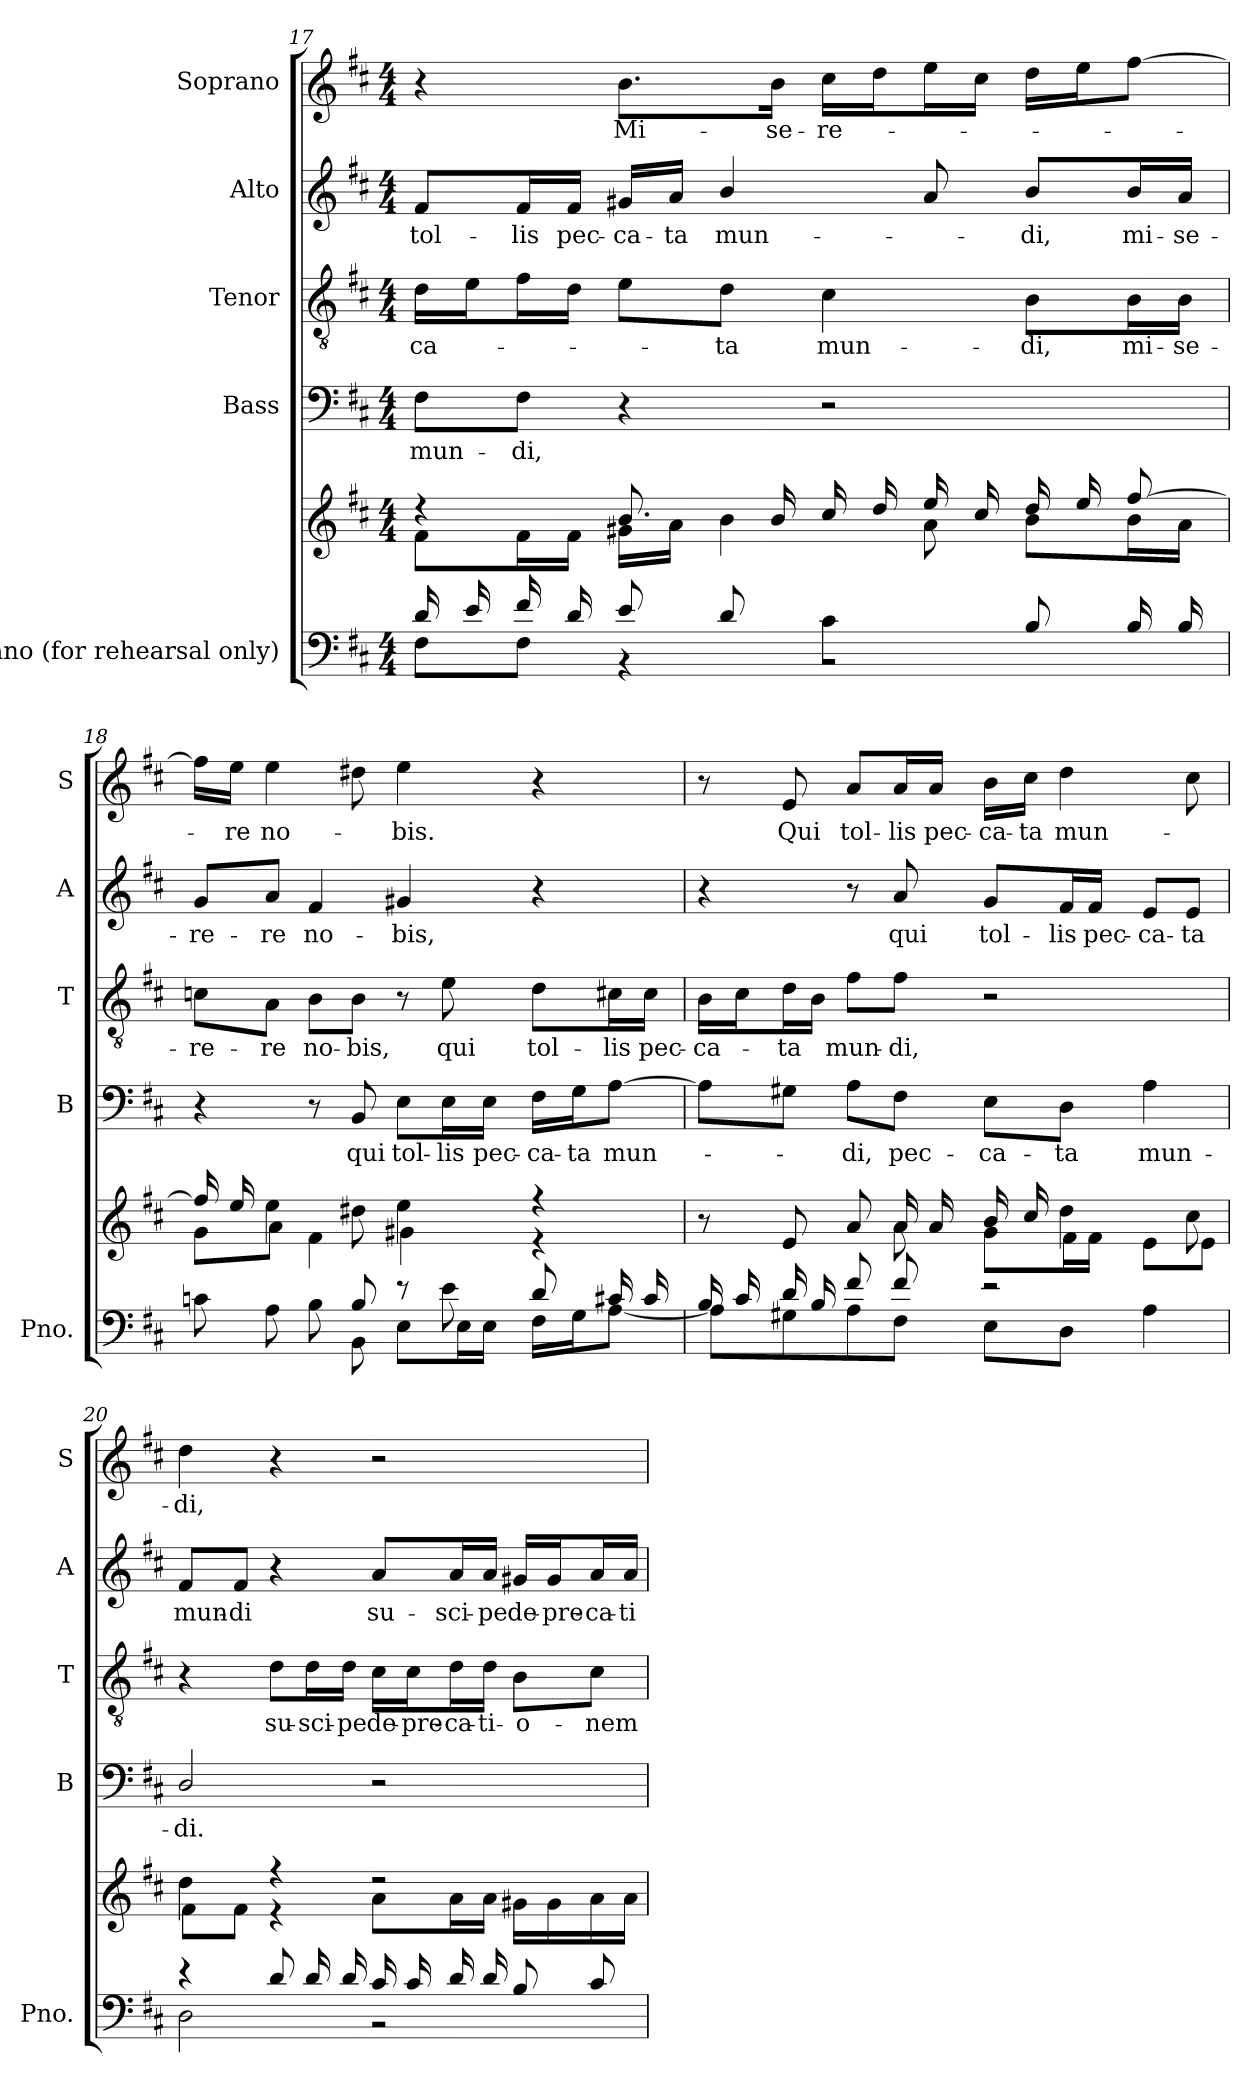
**kern	**kern	**kern	**text	**kern	**text	**kern	**text	**kern	**text
*part5	*part5	*part4	*part4	*part3	*part3	*part2	*part2	*part1	*part1
*staff6	*staff5	*staff4	*staff4	*staff3	*staff3	*staff2	*staff2	*staff1	*staff1
*I"Piano (for rehearsal only)	*	*I"Bass	*	*I"Tenor	*	*I"Alto	*	*I"Soprano	*
*I'Pno.	*	*I'B	*	*I'T	*	*I'A	*	*I'S	*
*clefF4	*clefG2	*clefF4	*	*clefGv2	*	*clefG2	*	*clefG2	*
*k[f#c#]	*k[f#c#]	*k[f#c#]	*	*k[f#c#]	*	*k[f#c#]	*	*k[f#c#]	*
*M4/4	*M4/4	*M4/4	*	*M4/4	*	*M4/4	*	*M4/4	*
=17	=17	=17	=17	=17	=17	=17	=17	=17	=17
*^	*^	*	*	*	*	*	*	*	*
!	!	!	!	!	!LO:LY:b	!	!LO:LY:b	!	!LO:LY:b	!	!
16d/	8F#\L	4r	8f#\L	8F#\L	mun-	16d\LL	-ca-	8f#/L	tol-	4r	.
16e/	.	.	.	.	.	16e\J	.	.	.	.	.
!	!	!	!	!	!LO:LY:b	!	!	!	!LO:LY:b	!	!
16f#/	8F#\J	.	16f#\L	8F#\J	-di,	16f#\L	.	16f#/L	-lis	.	.
!	!	!	!	!	!	!	!	!	!LO:LY:b	!	!
16d/	.	.	16f#\JJ	.	.	16d\JJ	.	16f#/JJ	pec-	.	.
!	!	!	!	!	!	!	!	!	!LO:LY:b	!	!LO:LY:b
8e/	4r	8.b/	16g#X\LL	4r	.	8e\L	.	16g#X/LL	-ca-	8.b\L	Mi-
!	!	!	!	!	!	!	!	!	!LO:LY:b	!	!
.	.	.	16a\JJ	.	.	.	.	16a/JJ	-ta	.	.
!	!	!	!	!	!	!	!LO:LY:b	!	!LO:LY:b	!	!
8d/	.	.	4b\	.	.	8d\J	-ta	4b/	mun-	.	.
!	!	!	!	!	!	!	!	!	!	!	!LO:LY:b
.	.	16b/	.	.	.	.	.	.	.	16b\Jk	-se-
!	!	!	!	!	!	!	!LO:LY:b	!	!	!	!LO:LY:b
4c#\	2r	16cc#/	.	2r	.	4c#\	mun-	.	.	16cc#\LL	-re-
.	.	16dd/	.	.	.	.	.	.	.	16dd\J	.
.	.	16ee/	8a\	.	.	.	.	8a/	.	16ee\L	.
.	.	16cc#/	.	.	.	.	.	.	.	16cc#\JJ	.
!	!	!	!	!	!	!	!LO:LY:b	!	!LO:LY:b	!	!
8B/	.	16dd/	8b\L	.	.	8B\L	-di,	8b/L	-di,	16dd\LL	.
.	.	16ee/	.	.	.	.	.	.	.	16ee\J	.
!	!	!	!	!	!	!	!LO:LY:b	!	!LO:LY:b	!	!
16B/	.	[>8ff#/	16b\L	.	.	16B\L	mi-	16b/L	mi-	[>8ff#\J	.
!	!	!	!	!	!	!	!LO:LY:b	!	!LO:LY:b	!	!
16B/	.	.	16a\JJ	.	.	16B\JJ	-se-	16a/JJ	-se-	.	.
!!LO:LB:g=z
=18	=18	=18	=18	=18	=18	=18	=18	=18	=18	=18	=18
!	!	!	!	!	!	!	!LO:LY:b	!	!LO:LY:b	!	!
8cn\	4.ryy	16ff#/]	8g\L	4r	.	8cn\L	-re-	8g/L	-re-	16ff#\LL]	.
!	!	!	!	!	!	!	!	!	!	!	!LO:LY:b
.	.	16ee/	.	.	.	.	.	.	.	16ee\JJ	-re
!	!	!	!	!	!	!	!LO:LY:b	!	!LO:LY:b	!	!LO:LY:b
8A\	.	4ee\	8a\J	.	.	8A\J	-re	8a/J	-re	4ee\	no-
!	!	!	!	!	!	!	!LO:LY:b	!	!LO:LY:b	!	!
8B\	.	.	4f#\	8r	.	8B\L	no-	4f#/	no-	.	.
!	!	!	!	!	!LO:LY:b	!	!LO:LY:b	!	!	!	!
8B/	8BB\	8dd#X\	.	8BB/	qui	8B\J	-bis,	.	.	8dd#X\	.
!	!	!	!	!	!LO:LY:b	!	!	!	!LO:LY:b	!	!LO:LY:b
8r	8E\L	4ee\	4g#X\	8E\L	tol-	8r	.	4g#X/	-bis,	4ee\	-bis.
!	!	!	!	!	!LO:LY:b	!	!LO:LY:b	!	!	!	!
8e\	16E\L	.	.	16E\L	-lis	8e\	qui	.	.	.	.
!	!	!	!	!	!LO:LY:b	!	!	!	!	!	!
.	16E\JJ	.	.	16E\JJ	pec-	.	.	.	.	.	.
!	!	!	!	!	!LO:LY:b	!	!LO:LY:b	!	!	!	!
8d/	16F#\LL	4r	4r	16F#\LL	-ca-	8d\L	tol-	4r	.	4r	.
!	!	!	!	!	!LO:LY:b	!	!	!	!	!	!
.	16G\J	.	.	16G\J	-ta	.	.	.	.	.	.
!	!	!	!	!	!LO:LY:b	!	!LO:LY:b	!	!	!	!
16c#X/	[>8A\J	.	.	[>8A\J	mun-	16c#X\L	-lis	.	.	.	.
!	!	!	!	!	!	!	!LO:LY:b	!	!	!	!
16c#/	.	.	.	.	.	16c#\JJ	pec-	.	.	.	.
=19	=19	=19	=19	=19	=19	=19	=19	=19	=19	=19	=19
!	!	!	!	!	!	!	!LO:LY:b	!	!	!	!
16B/	8A\L]	8r	4.ryy	8A\L]	.	16B\LL	-ca-	4r	.	8r	.
16c#/	.	.	.	.	.	16c#\J	.	.	.	.	.
!	!	!	!	!	!	!	!LO:LY:b	!	!	!	!LO:LY:b
16d/	8G#X\	8e/	.	8G#X\J	.	16d\L	-ta	.	.	8e/	Qui
16B/	.	.	.	.	.	16B\JJ	.	.	.	.	.
!	!	!	!	!	!LO:LY:b	!	!LO:LY:b	!	!	!	!LO:LY:b
8f#/	8A\	8a/	.	8A\L	-di,	8f#\L	mun-	8r	.	8a/L	tol-
!	!	!	!	!	!LO:LY:b	!	!LO:LY:b	!	!LO:LY:b	!	!LO:LY:b
8f#/	8F#\J	16a/	8a\	8F#\J	pec-	8f#\J	-di,	8a/	qui	16a/L	-lis
!	!	!	!	!	!	!	!	!	!	!	!LO:LY:b
.	.	16a/	.	.	.	.	.	.	.	16a/JJ	pec-
!	!	!	!	!	!LO:LY:b	!	!	!	!LO:LY:b	!	!LO:LY:b
2r	8E\L	16b/	8g\L	8E\L	-ca-	2r	.	8g/L	tol-	16b\LL	-ca-
!	!	!	!	!	!	!	!	!	!	!	!LO:LY:b
.	.	16cc#/	.	.	.	.	.	.	.	16cc#\JJ	-ta
!	!	!	!	!	!LO:LY:b	!	!	!	!LO:LY:b	!	!LO:LY:b
.	8D\J	4dd\	16f#\L	8D\J	-ta	.	.	16f#/L	-lis	4dd\	mun-
!	!	!	!	!	!	!	!	!	!LO:LY:b	!	!
.	.	.	16f#\JJ	.	.	.	.	16f#/JJ	pec-	.	.
!	!	!	!	!	!LO:LY:b	!	!	!	!LO:LY:b	!	!
.	4A\	.	8e\L	4A\	mun-	.	.	8e/L	-ca-	.	.
!	!	!	!	!	!	!	!	!	!LO:LY:b	!	!
.	.	8cc#\	8e\J	.	.	.	.	8e/J	-ta	8cc#\	.
=20	=20	=20	=20	=20	=20	=20	=20	=20	=20	=20	=20
!	!	!	!	!	!LO:LY:b	!	!	!	!LO:LY:b	!	!LO:LY:b
4r	2D\	4dd\	8f#\L	2D/	-di.	4r	.	8f#/L	mun-	4dd\	-di,
!	!	!	!	!	!	!	!	!	!LO:LY:b	!	!
.	.	.	8f#\J	.	.	.	.	8f#/J	-di	.	.
!	!	!	!	!	!	!	!LO:LY:b	!	!	!	!
8d/	.	4r	4r	.	.	8d\L	su-	4r	.	4r	.
!	!	!	!	!	!	!	!LO:LY:b	!	!	!	!
16d/	.	.	.	.	.	16d\L	-sci-	.	.	.	.
!	!	!	!	!	!	!	!LO:LY:b	!	!	!	!
16d/	.	.	.	.	.	16d\JJ	-pe	.	.	.	.
!	!	!	!	!	!	!	!LO:LY:b	!	!LO:LY:b	!	!
16c#/	2r	2r	8a\L	2r	.	16c#\LL	de-	8a/L	su-	2r	.
!	!	!	!	!	!	!	!LO:LY:b	!	!	!	!
16c#/	.	.	.	.	.	16c#\J	-pre-	.	.	.	.
!	!	!	!	!	!	!	!LO:LY:b	!	!LO:LY:b	!	!
16d/	.	.	16a\L	.	.	16d\L	-ca-	16a/L	-sci-	.	.
!	!	!	!	!	!	!	!LO:LY:b	!	!LO:LY:b	!	!
16d/	.	.	16a\JJ	.	.	16d\JJ	-ti-	16a/JJ	-pe	.	.
!	!	!	!	!	!	!	!LO:LY:b	!	!LO:LY:b	!	!
8B/	.	.	16g#X\LL	.	.	8B\L	-o-	16g#X/LL	de-	.	.
!	!	!	!	!	!	!	!	!	!LO:LY:b	!	!
.	.	.	16g#\	.	.	.	.	16g#/J	-pre-	.	.
!	!	!	!	!	!	!	!LO:LY:b	!	!LO:LY:b	!	!
8c#/	.	.	16a\	.	.	8c#\J	-nem	16a/L	-ca-	.	.
!	!	!	!	!	!	!	!	!	!LO:LY:b	!	!
.	.	.	16a\JJ	.	.	.	.	16a/JJ	-ti-	.	.
*v	*v	*	*	*	*	*	*	*	*	*	*
*	*v	*v	*	*	*	*	*	*	*	*
=	=	=	=	=	=	=	=	=	=
*-	*-	*-	*-	*-	*-	*-	*-	*-	*-
